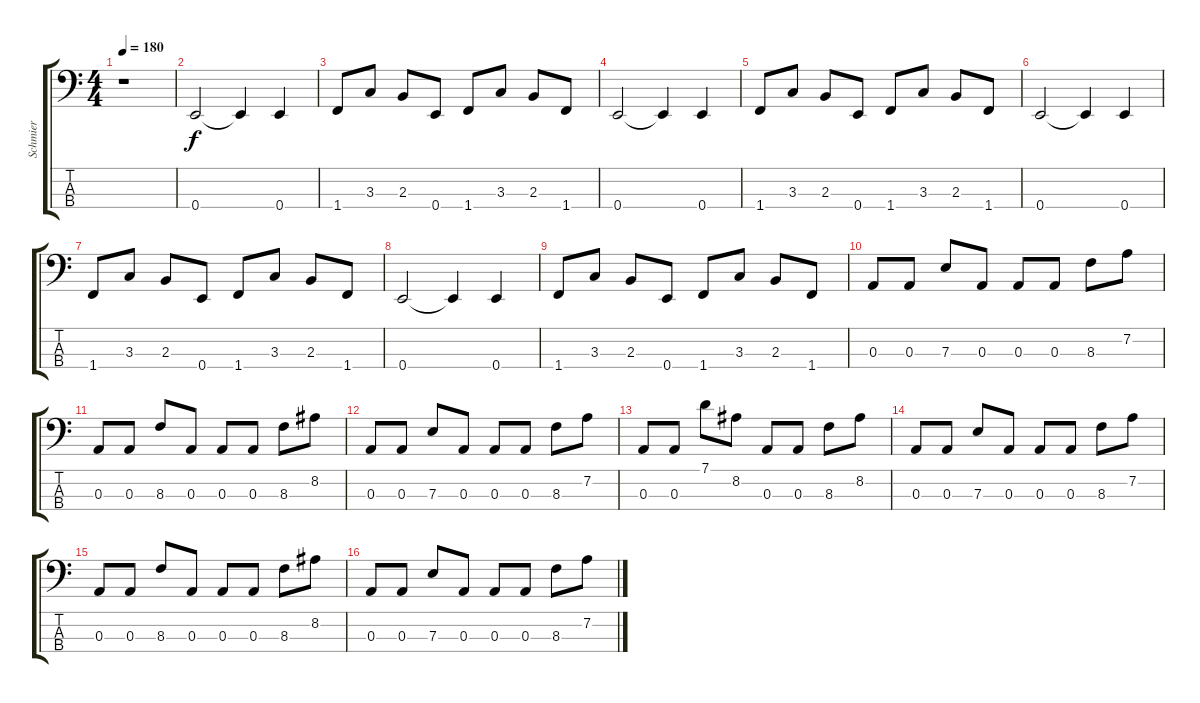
\track ("Schmier" "Schmier") {instrument electricbassfinger}
\staff {score tabs}
\tuning (G2 D2 A1 E1) {hide}
\ts (4 4)
\tempo 180
\clef f4
\ks c
r.1{dy f instrument electricbassfinger} |
0.4.2 0.4{t}.4 0.4.4 |
1.4.8 3.3.8 2.3.8 0.4.8 1.4.8 3.3.8 2.3.8 1.4.8 |
0.4.2 0.4{t}.4 0.4.4 |
1.4.8 3.3.8 2.3.8 0.4.8 1.4.8 3.3.8 2.3.8 1.4.8 |
0.4.2 0.4{t}.4 0.4.4 |
1.4.8 3.3.8 2.3.8 0.4.8 1.4.8 3.3.8 2.3.8 1.4.8 |
0.4.2 0.4{t}.4 0.4.4 |
1.4.8 3.3.8 2.3.8 0.4.8 1.4.8 3.3.8 2.3.8 1.4.8 |
0.3.8 0.3.8 7.3.8 0.3.8 0.3.8 0.3.8 8.3.8 7.2.8 |
0.3.8 0.3.8 8.3.8 0.3.8 0.3.8 0.3.8 8.3.8 8.2.8 |
0.3.8 0.3.8 7.3.8 0.3.8 0.3.8 0.3.8 8.3.8 7.2.8 |
0.3.8 0.3.8 7.1.8 8.2.8 0.3.8 0.3.8 8.3.8 8.2.8 |
0.3.8 0.3.8 7.3.8 0.3.8 0.3.8 0.3.8 8.3.8 7.2.8 |
0.3.8 0.3.8 8.3.8 0.3.8 0.3.8 0.3.8 8.3.8 8.2.8 |
0.3.8 0.3.8 7.3.8 0.3.8 0.3.8 0.3.8 8.3.8 7.2.8
